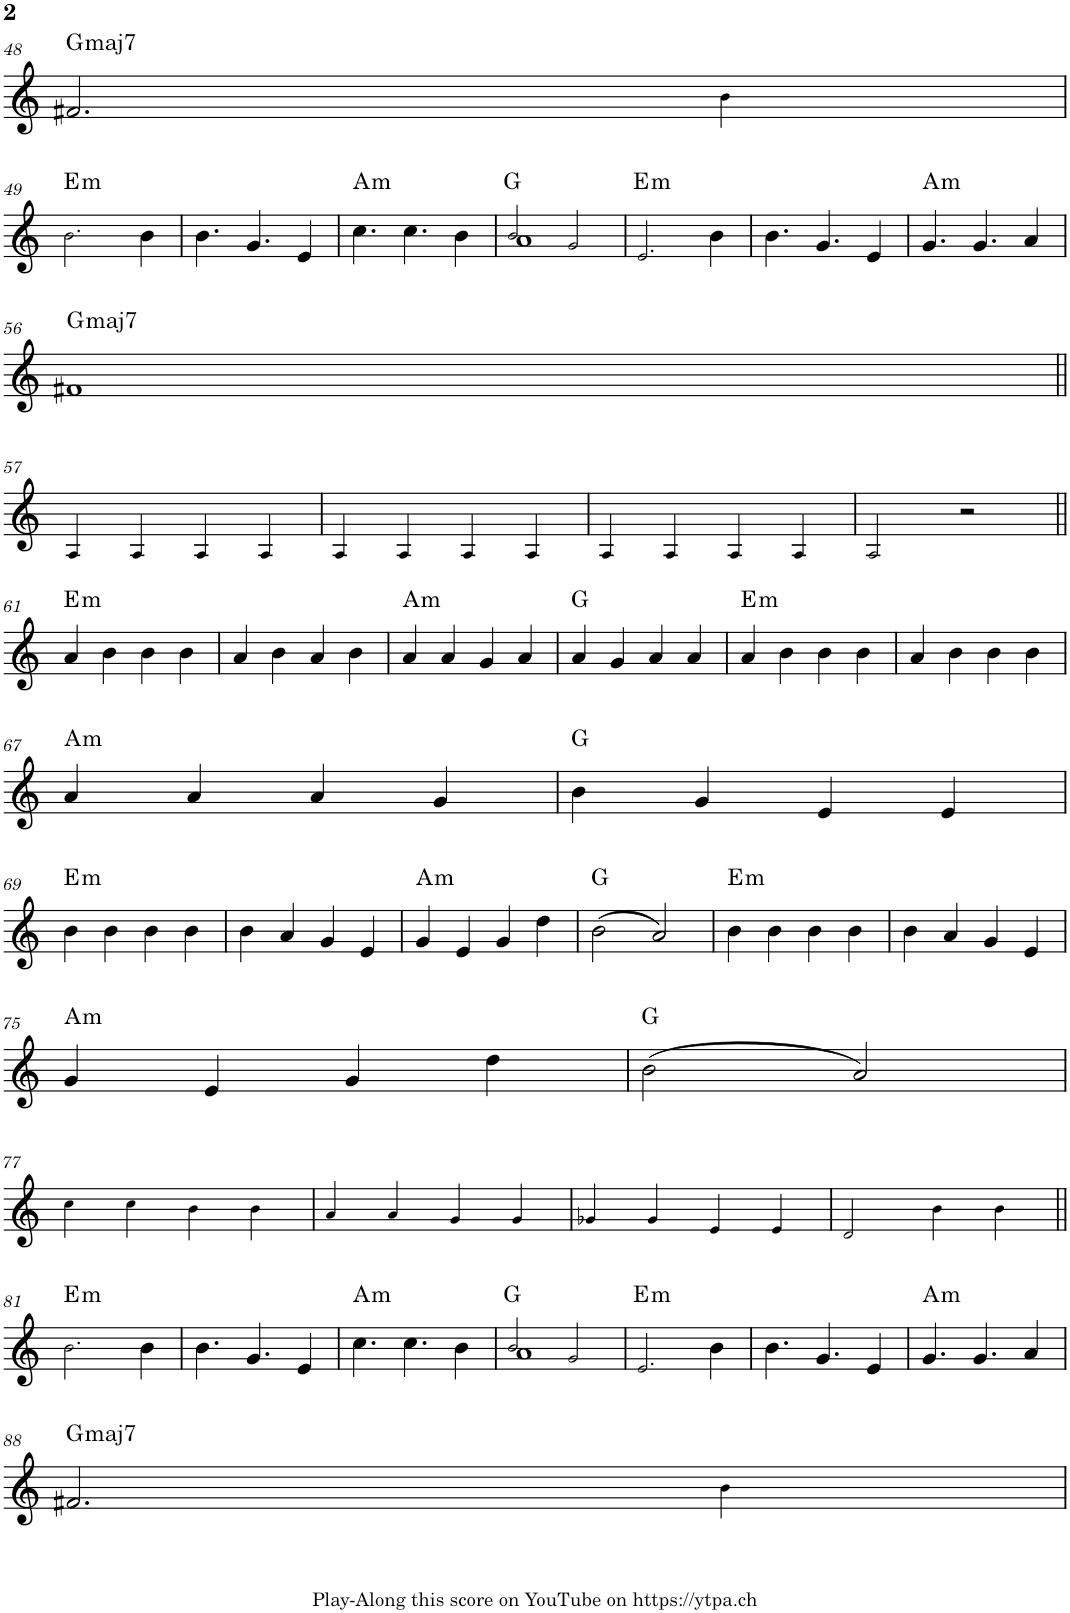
**kern	**harte
*part1	*part1
*staff1	*
*I"Voice	*
*I'Vc.	*
!!LO:PB:g=z
*clefG2	*
*k[]	*
*M2/2	*
*met(c|)	*
=48	=48
!	!LO:H:kt=maj7
2.f#X/	G:maj7
4b!\	.
!!LO:LB:g=z
=49	=49
!	!LO:H:kt=m
2.b!\	E:min
4b\	.
=50	=50
4.b\	.
4.g/	.
4e/	.
=51	=51
!	!LO:H:kt=m
4.cc\	A:min
4.cc\	.
4b\	.
=52	=52
*^	*
2b!/	1a	G:maj
2g!/	.	.
*v	*v	*
=53	=53
!	!LO:H:kt=m
2.e!/	E:min
4b\	.
=54	=54
4.b\	.
4.g/	.
4e/	.
=55	=55
!	!LO:H:kt=m
4.g/	A:min
4.g/	.
4a/	.
!!LO:LB:g=z
=56	=56
!	!LO:H:kt=maj7
1f#X	G:maj7
!!LO:LB:g=z
=57||	=57||
4A!/	.
4A!/	.
4A!/	.
4A!/	.
=58	=58
4A!/	.
4A!/	.
4A!/	.
4A!/	.
=59	=59
4A!/	.
4A!/	.
4A!/	.
4A!/	.
=60	=60
2A!/	.
2r	.
!!LO:LB:g=z
=61||	=61||
!	!LO:H:kt=m
4a/	E:min
4b\	.
4b\	.
4b\	.
=62	=62
4a/	.
4b\	.
4a/	.
4b\	.
=63	=63
!	!LO:H:kt=m
4a/	A:min
4a/	.
4g/	.
4a/	.
=64	=64
4a/	G:maj
4g/	.
4a/	.
4a/	.
=65	=65
!	!LO:H:kt=m
4a/	E:min
4b\	.
4b\	.
4b\	.
=66	=66
4a/	.
4b\	.
4b\	.
4b\	.
!!LO:LB:g=z
=67	=67
!	!LO:H:kt=m
4a/	A:min
4a/	.
4a/	.
4g/	.
=68	=68
4b\	G:maj
4g/	.
4e/	.
4e/	.
!!LO:LB:g=z
=69	=69
!	!LO:H:kt=m
4b\	E:min
4b\	.
4b\	.
4b\	.
=70	=70
4b\	.
4a/	.
4g/	.
4e/	.
=71	=71
!	!LO:H:kt=m
4g/	A:min
4e/	.
4g/	.
4dd\	.
=72	=72
(2b\	G:maj
2a/)	.
=73	=73
!	!LO:H:kt=m
4b\	E:min
4b\	.
4b\	.
4b\	.
=74	=74
4b\	.
4a/	.
4g/	.
4e/	.
!!LO:LB:g=z
=75	=75
!	!LO:H:kt=m
4g/	A:min
4e/	.
4g/	.
4dd\	.
=76	=76
(2b\	G:maj
2a/)	.
!!LO:LB:g=z
=77	=77
4cc!\	.
4cc!\	.
4b!\	.
4b!\	.
=78	=78
4a!/	.
4a!/	.
4g!/	.
4g!/	.
=79	=79
4g-X!/	.
4g-!/	.
4e!/	.
4e!/	.
=80	=80
2d!/	.
4b!\	.
4b!\	.
!!LO:LB:g=z
=81||	=81||
!	!LO:H:kt=m
2.b!\	E:min
4b\	.
=82	=82
4.b\	.
4.g/	.
4e/	.
=83	=83
!	!LO:H:kt=m
4.cc\	A:min
4.cc\	.
4b\	.
=84	=84
*^	*
2b!/	1a	G:maj
2g!/	.	.
*v	*v	*
=85	=85
!	!LO:H:kt=m
2.e!/	E:min
4b\	.
=86	=86
4.b\	.
4.g/	.
4e/	.
=87	=87
!	!LO:H:kt=m
4.g/	A:min
4.g/	.
4a/	.
!!LO:LB:g=z
=88	=88
!	!LO:H:kt=maj7
2.f#X/	G:maj7
4b!\	.
=	=
*-	*-
